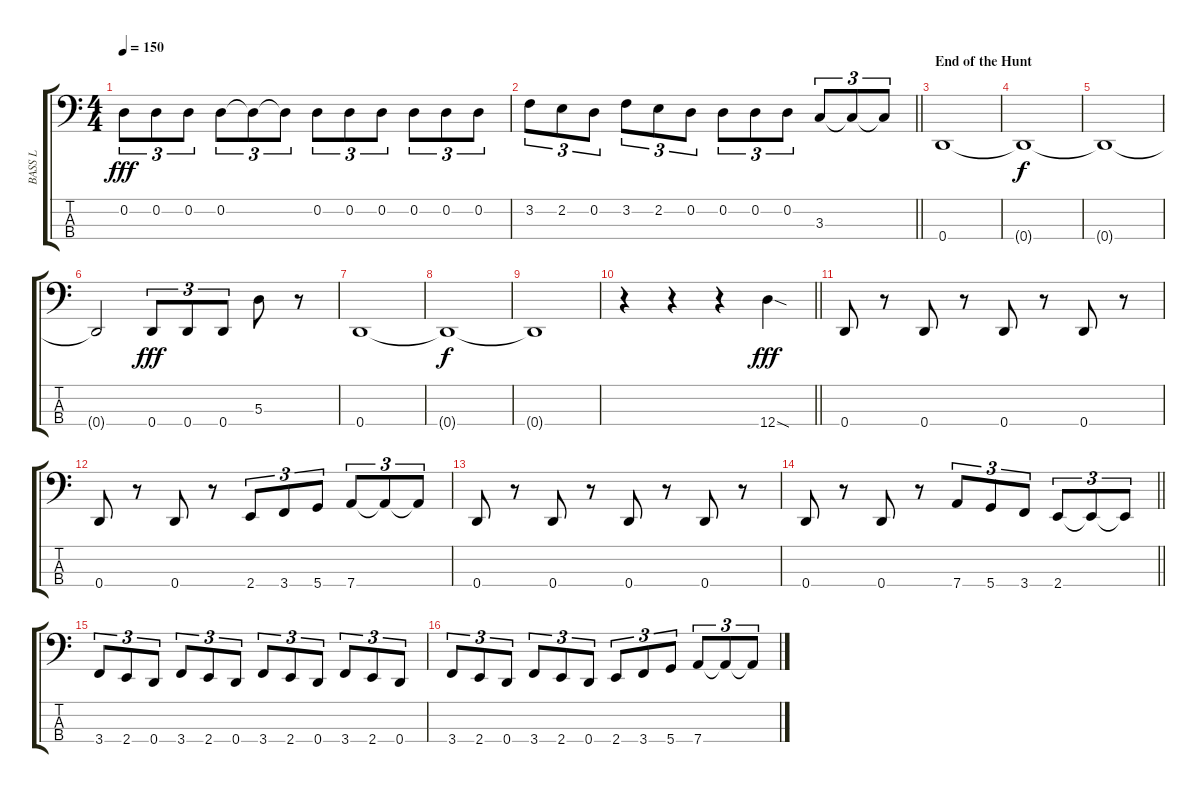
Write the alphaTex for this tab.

\track ("BASS L" "BASS L") {instrument slapbass2}
\staff {score tabs}
\tuning (G2 D2 A1 D1) {hide}
\ts (4 4)
\tempo 150
\clef f4
\ks c
0.2.8{tu (3 2) dy fff} 0.2.8{tu (3 2)} 0.2.8{tu (3 2)} 0.2.8{tu (3 2)} 0.2{t}.8{tu (3 2)} 0.2{t}.8{tu (3 2)} 0.2.8{tu (3 2)} 0.2.8{tu (3 2)} 0.2.8{tu (3 2)} 0.2.8{tu (3 2)} 0.2.8{tu (3 2)} 0.2.8{tu (3 2)} |
\barLineRight lightlight
3.2.8{tu (3 2)} 2.2.8{tu (3 2)} 0.2.8{tu (3 2)} 3.2.8{tu (3 2)} 2.2.8{tu (3 2)} 0.2.8{tu (3 2)} 0.2.8{tu (3 2)} 0.2.8{tu (3 2)} 0.2.8{tu (3 2)} 3.3.8{tu (3 2)} 3.3{t}.8{tu (3 2)} 3.3{t}.8{tu (3 2)} |
\section ("" "End of the Hunt")
0.4.1 |
0.4{t}.1{dy f} |
0.4{t}.1 |
0.4{t}.2 0.4.8{tu (3 2) dy fff} 0.4.8{tu (3 2)} 0.4.8{tu (3 2)} 5.3.8 r.8 |
0.4.1 |
0.4{t}.1{dy f} |
0.4{t}.1 |
\barLineRight lightlight
r.4 r.4 r.4 12.4{sod}.4{dy fff} |
0.4.8 r.8 0.4.8 r.8 0.4.8 r.8 0.4.8 r.8 |
0.4.8 r.8 0.4.8 r.8 2.4.8{tu (3 2)} 3.4.8{tu (3 2)} 5.4.8{tu (3 2)} 7.4.8{tu (3 2)} 7.4{t}.8{tu (3 2)} 7.4{t}.8{tu (3 2)} |
0.4.8 r.8 0.4.8 r.8 0.4.8 r.8 0.4.8 r.8 |
\barLineRight lightlight
0.4.8 r.8 0.4.8 r.8 7.4.8{tu (3 2)} 5.4.8{tu (3 2)} 3.4.8{tu (3 2)} 2.4.8{tu (3 2)} 2.4{t}.8{tu (3 2)} 2.4{t}.8{tu (3 2)} |
3.4.8{tu (3 2)} 2.4.8{tu (3 2)} 0.4.8{tu (3 2)} 3.4.8{tu (3 2)} 2.4.8{tu (3 2)} 0.4.8{tu (3 2)} 3.4.8{tu (3 2)} 2.4.8{tu (3 2)} 0.4.8{tu (3 2)} 3.4.8{tu (3 2)} 2.4.8{tu (3 2)} 0.4.8{tu (3 2)} |
3.4.8{tu (3 2)} 2.4.8{tu (3 2)} 0.4.8{tu (3 2)} 3.4.8{tu (3 2)} 2.4.8{tu (3 2)} 0.4.8{tu (3 2)} 2.4.8{tu (3 2)} 3.4.8{tu (3 2)} 5.4.8{tu (3 2)} 7.4.8{tu (3 2)} 7.4{t}.8{tu (3 2)} 7.4{t}.8{tu (3 2)}
